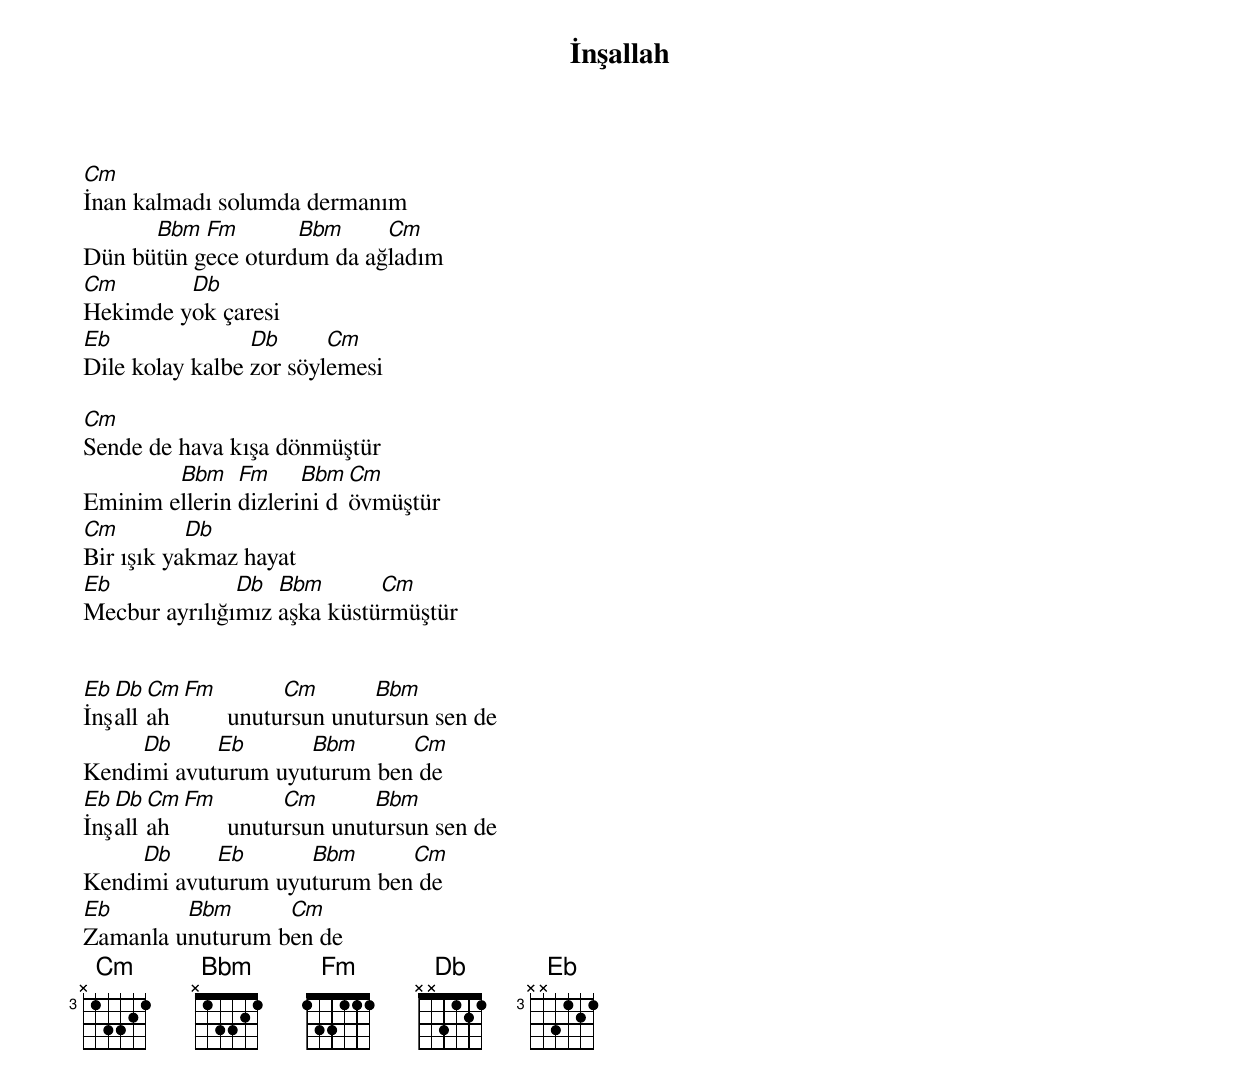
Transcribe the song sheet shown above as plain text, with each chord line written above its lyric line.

{title: İnşallah}
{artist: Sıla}

Cm
İnan kalmadı solumda dermanım
      Bbm  Fm       Bbm     Cm
Dün bütün gece oturdum da ağladım
Cm       Db
Hekimde yok çaresi
Eb               Db      Cm
Dile kolay kalbe zor söylemesi

Cm
Sende de hava kışa dönmüştür
        Bbm    Fm     Bbm Cm
Eminim ellerin dizlerini dövmüştür
Cm         Db
Bir ışık yakmaz hayat
Eb             Db  Bbm       Cm
Mecbur ayrılığımız aşka küstürmüştür


Eb Db Cm  Fm          Cm       Bbm
İnşallah         unutursun unutursun sen de
     Db     Eb      Bbm      Cm
Kendimi avuturum uyuturum ben de
Eb Db Cm  Fm          Cm       Bbm
İnşallah         unutursun unutursun sen de
     Db     Eb      Bbm      Cm
Kendimi avuturum uyuturum ben de
Eb       Bbm      Cm
Zamanla unuturum ben de
